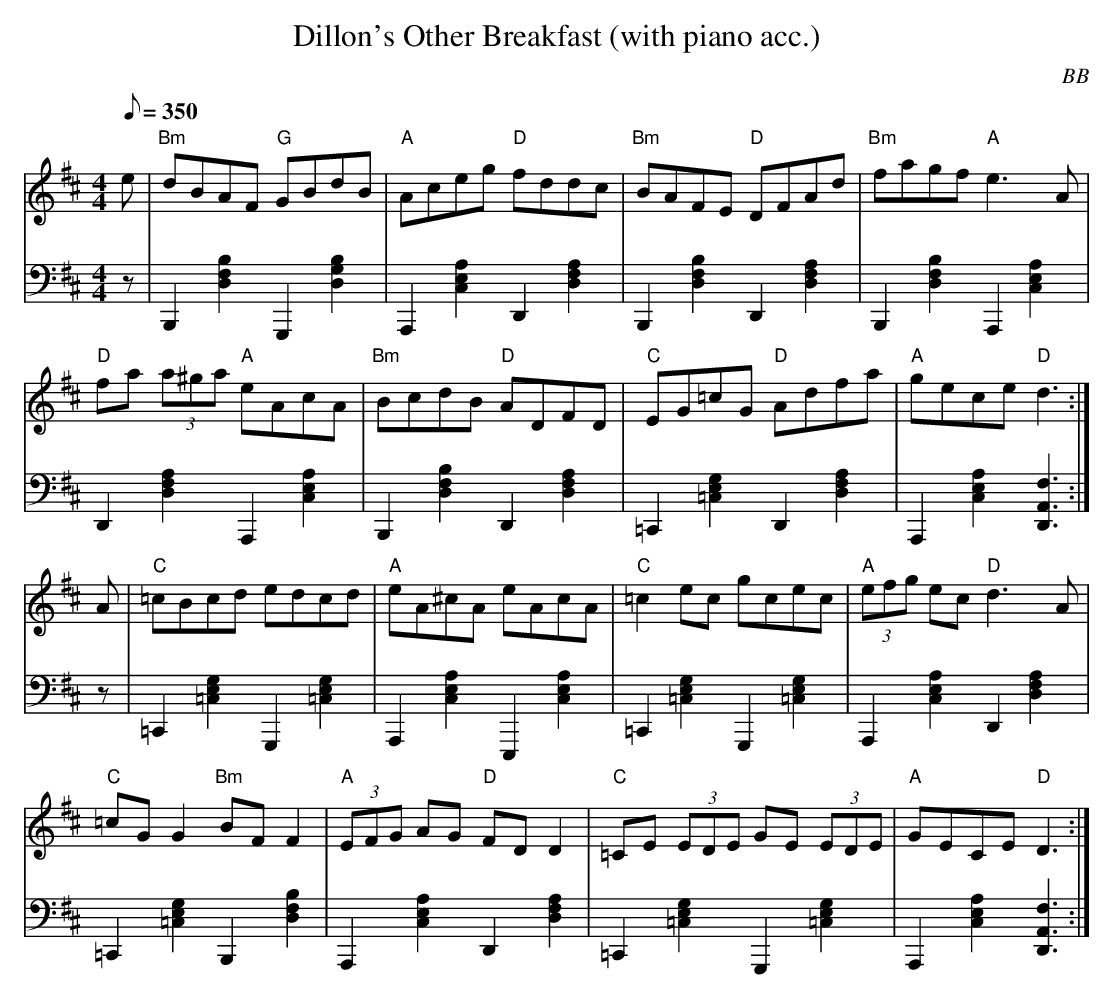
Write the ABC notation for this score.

X:1
T: Dillon's Other Breakfast (with piano acc.)
C: BB
Q: 1/8=350
M: 4/4
L: 1/8
V: 1 program 1 21 %acc
V: 2 volume=70 clef=bass m=D program 1 01
K: D
[V:1] e|"Bm"dBAF "G"GBdB|"A"Aceg "D"fddc|"Bm"BAFE "D"DFAd |"Bm"fagf "A"e3A |
[V:2] z|B,,2[F2D2B2]G,,2[G2D2B2]|A,,2[A2C2E2]D,2[A2D2F2]|B,,2[F2D2B2]D,2[A2D2F2]|\
B,,2[F2D2B2]A,,2[A2C2E2]|
[V:1] "D"fa (3a^ga "A"eAcA | "Bm"BcdB "D"ADFD | "C"EG=cG "D"Adfa |"A"gece "D"d3 :|
[V:2] D,2[A2D2F2]A,,2[A2C2E2]|B,,2[F2D2B2]D,2[A2D2F2]|=C,2[E2G2=C2]D,2[A2D2F2]|\
A,,2[A2C2E2][D,3A,3F3]:|
[V:1] A| "C"=cBcd edcd | "A"eA^cA eAcA | "C"=c2 ec gcec |"A"(3efg ec "D"d3 A |
[V:2] z|=C,2[E2G2=C2]G,,2[E2=C2G2]|A,,2[A2C2E2]E,,2[E2C2A2]|\
=C,2[E2G2=C2]G,,2[E2=C2G2]|A,,2[A2C2E2]D,2[A2D2F2]|
[V:1] "C"=cG G2 "Bm"BF F2 | "A"(3EFG AG "D"FD D2 | "C"=CE (3EDE GE (3EDE |"A"GECE "D"D3 :|
[V:2] =C,2[E2G2=C2]B,,2[F2D2B2]|A,,2[A2C2E2]D,2[A2D2F2]|=C,2[E2G2=C2]G,,2[E2=C2G2]|\
A,,2[A2C2E2][D,3A,3F3]:|
